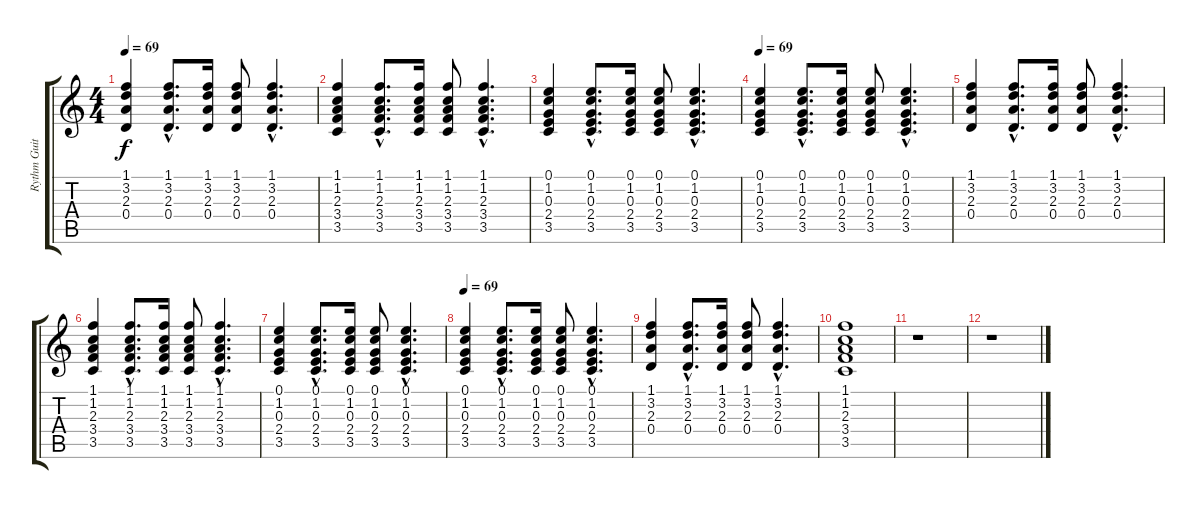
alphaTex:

\track ("Rythm Guitar" "Rythm Guit") {instrument acousticguitarsteel}
\staff {score tabs}
\tuning (E4 B3 G3 D3 A2 E2) {hide}
\ts (4 4)
\tempo 69
\clef g2
\ks c
(1.1 3.2 2.3 0.4).4{dy f} (1.1{hac} 3.2{hac} 2.3{hac} 0.4{hac}).8{d} (1.1 3.2 2.3 0.4).16 (1.1 3.2 2.3 0.4).8 (1.1{hac} 3.2{hac} 2.3{hac} 0.4{hac}).4{d} |
(1.1 1.2 2.3 3.4 3.5).4 (1.1{hac} 1.2{hac} 2.3{hac} 3.4{hac} 3.5{hac}).8{d} (1.1 1.2 2.3 3.4 3.5).16 (1.1 1.2 2.3 3.4 3.5).8 (1.1{hac} 1.2{hac} 2.3{hac} 3.4{hac} 3.5{hac}).4{d} |
(0.1 1.2 0.3 2.4 3.5).4 (0.1{hac} 1.2{hac} 0.3{hac} 2.4{hac} 3.5{hac}).8{d} (0.1 1.2 0.3 2.4 3.5).16 (0.1 1.2 0.3 2.4 3.5).8 (0.1{hac} 1.2{hac} 0.3{hac} 2.4{hac} 3.5{hac}).4{d} |
\tempo 69
(0.1 1.2 0.3 2.4 3.5).4 (0.1{hac} 1.2{hac} 0.3{hac} 2.4{hac} 3.5{hac}).8{d} (0.1 1.2 0.3 2.4 3.5).16 (0.1 1.2 0.3 2.4 3.5).8 (0.1{hac} 1.2{hac} 0.3{hac} 2.4{hac} 3.5{hac}).4{d} |
(1.1 3.2 2.3 0.4).4 (1.1{hac} 3.2{hac} 2.3{hac} 0.4{hac}).8{d} (1.1 3.2 2.3 0.4).16 (1.1 3.2 2.3 0.4).8 (1.1{hac} 3.2{hac} 2.3{hac} 0.4{hac}).4{d} |
(1.1 1.2 2.3 3.4 3.5).4 (1.1{hac} 1.2{hac} 2.3{hac} 3.4{hac} 3.5{hac}).8{d} (1.1 1.2 2.3 3.4 3.5).16 (1.1 1.2 2.3 3.4 3.5).8 (1.1{hac} 1.2{hac} 2.3{hac} 3.4{hac} 3.5{hac}).4{d} |
(0.1 1.2 0.3 2.4 3.5).4 (0.1{hac} 1.2{hac} 0.3{hac} 2.4{hac} 3.5{hac}).8{d} (0.1 1.2 0.3 2.4 3.5).16 (0.1 1.2 0.3 2.4 3.5).8 (0.1{hac} 1.2{hac} 0.3{hac} 2.4{hac} 3.5{hac}).4{d} |
\tempo 69
(0.1 1.2 0.3 2.4 3.5).4 (0.1{hac} 1.2{hac} 0.3{hac} 2.4{hac} 3.5{hac}).8{d} (0.1 1.2 0.3 2.4 3.5).16 (0.1 1.2 0.3 2.4 3.5).8 (0.1{hac} 1.2{hac} 0.3{hac} 2.4{hac} 3.5{hac}).4{d} |
(1.1 3.2 2.3 0.4).4 (1.1{hac} 3.2{hac} 2.3{hac} 0.4{hac}).8{d} (1.1 3.2 2.3 0.4).16 (1.1 3.2 2.3 0.4).8 (1.1{hac} 3.2{hac} 2.3{hac} 0.4{hac}).4{d} |
(1.1 1.2 2.3 3.4 3.5).1 |
r.1 |
r.1
